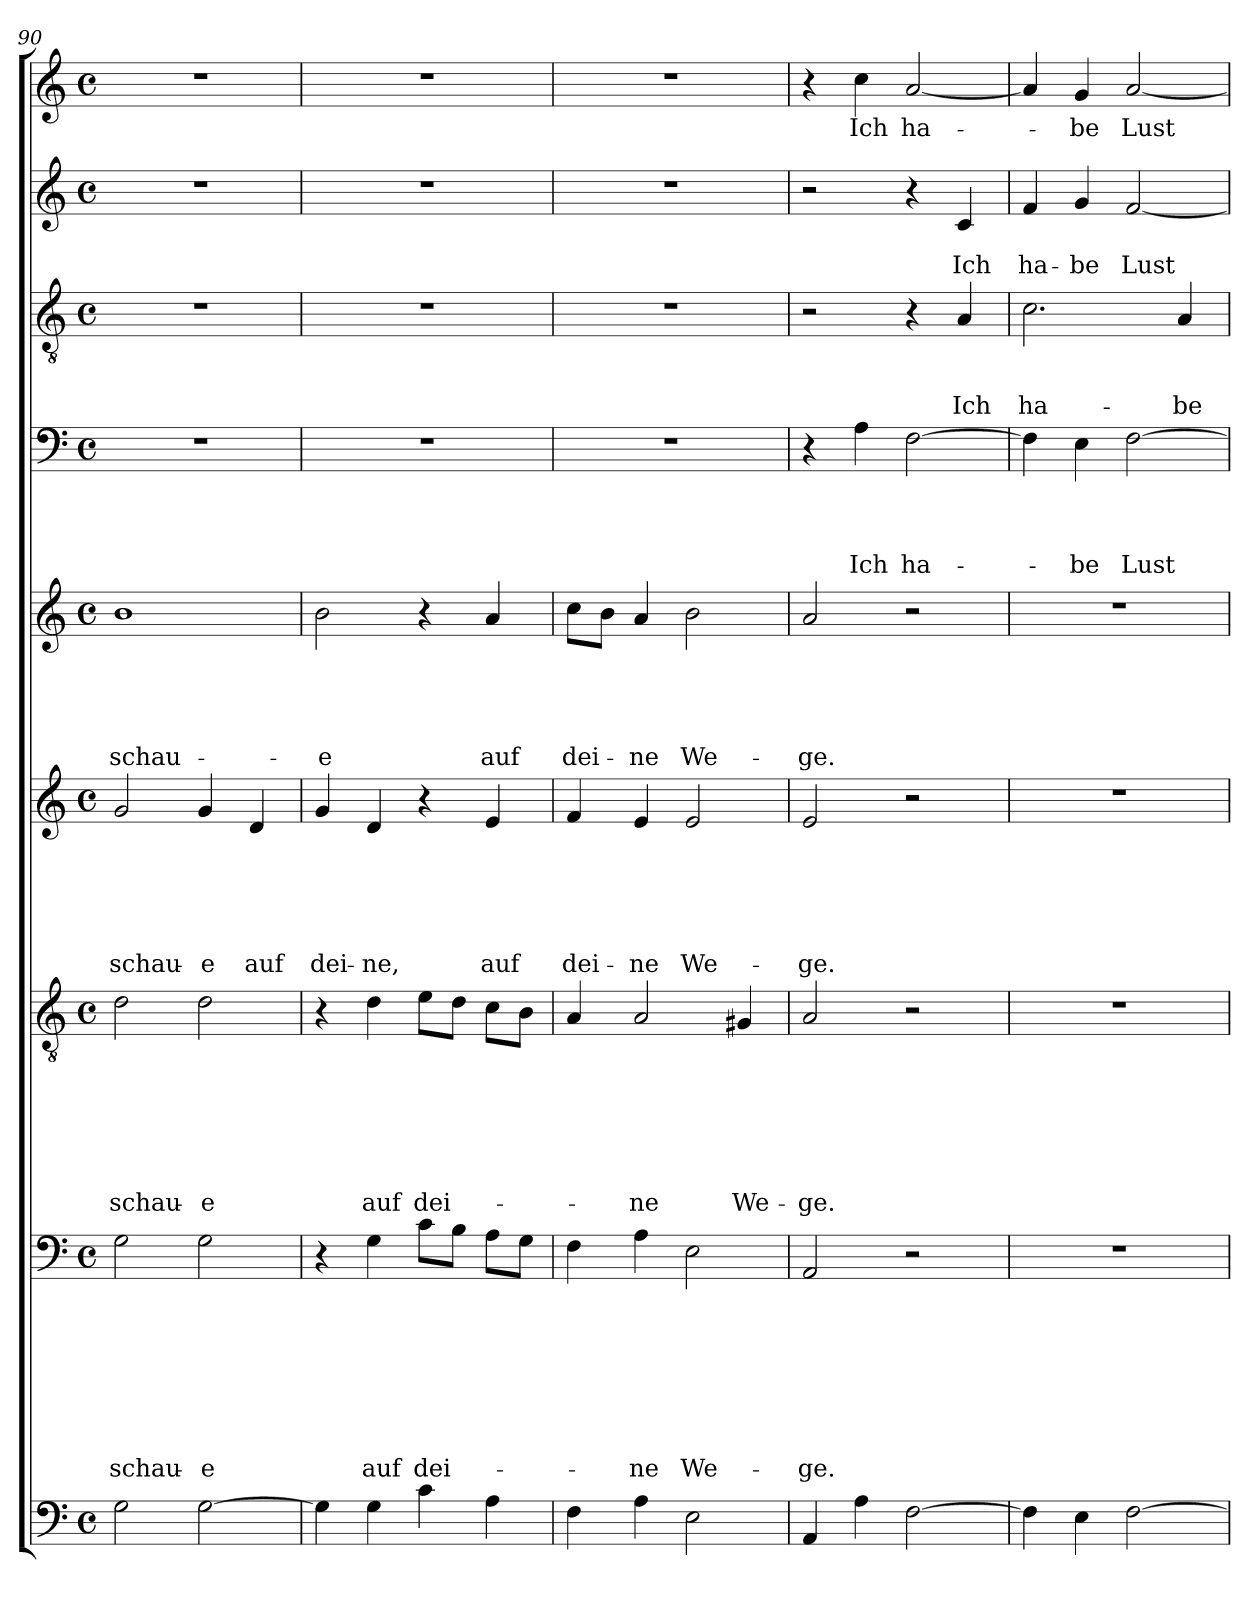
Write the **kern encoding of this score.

**kern	**kern	**text	**text	**text	**text	**text	**text	**text	**text	**kern	**text	**text	**text	**text	**text	**text	**text	**kern	**text	**text	**text	**text	**text	**text	**kern	**text	**text	**text	**text	**text	**kern	**text	**text	**text	**text	**kern	**text	**text	**text	**kern	**text	**text	**kern	**text
*part9	*part8	*part8	*part8	*part8	*part8	*part8	*part8	*part8	*part8	*part7	*part7	*part7	*part7	*part7	*part7	*part7	*part7	*part6	*part6	*part6	*part6	*part6	*part6	*part6	*part5	*part5	*part5	*part5	*part5	*part5	*part4	*part4	*part4	*part4	*part4	*part3	*part3	*part3	*part3	*part2	*part2	*part2	*part1	*part1
*staff9	*staff8	*staff8	*staff8	*staff8	*staff8	*staff8	*staff8	*staff8	*staff8	*staff7	*staff7	*staff7	*staff7	*staff7	*staff7	*staff7	*staff7	*staff6	*staff6	*staff6	*staff6	*staff6	*staff6	*staff6	*staff5	*staff5	*staff5	*staff5	*staff5	*staff5	*staff4	*staff4	*staff4	*staff4	*staff4	*staff3	*staff3	*staff3	*staff3	*staff2	*staff2	*staff2	*staff1	*staff1
*clefF4	*clefF4	*	*	*	*	*	*	*	*	*clefGv2	*	*	*	*	*	*	*	*clefG2	*	*	*	*	*	*	*clefG2	*	*	*	*	*	*clefF4	*	*	*	*	*clefGv2	*	*	*	*clefG2	*	*	*clefG2	*
*k[]	*k[]	*	*	*	*	*	*	*	*	*k[]	*	*	*	*	*	*	*	*k[]	*	*	*	*	*	*	*k[]	*	*	*	*	*	*k[]	*	*	*	*	*k[]	*	*	*	*k[]	*	*	*k[]	*
*C:	*C:	*	*	*	*	*	*	*	*	*C:	*	*	*	*	*	*	*	*C:	*	*	*	*	*	*	*C:	*	*	*	*	*	*C:	*	*	*	*	*C:	*	*	*	*C:	*	*	*C:	*
*M4/4	*M4/4	*	*	*	*	*	*	*	*	*M4/4	*	*	*	*	*	*	*	*M4/4	*	*	*	*	*	*	*M4/4	*	*	*	*	*	*M4/4	*	*	*	*	*M4/4	*	*	*	*M4/4	*	*	*M4/4	*
*met(c)	*met(c)	*	*	*	*	*	*	*	*	*met(c)	*	*	*	*	*	*	*	*met(c)	*	*	*	*	*	*	*met(c)	*	*	*	*	*	*met(c)	*	*	*	*	*met(c)	*	*	*	*met(c)	*	*	*met(c)	*
=90	=90	=90	=90	=90	=90	=90	=90	=90	=90	=90	=90	=90	=90	=90	=90	=90	=90	=90	=90	=90	=90	=90	=90	=90	=90	=90	=90	=90	=90	=90	=90	=90	=90	=90	=90	=90	=90	=90	=90	=90	=90	=90	=90	=90
!	!	!	!	!	!	!	!	!	!LO:LY:b	!	!	!	!	!	!	!	!LO:LY:b	!	!	!	!	!	!	!LO:LY:b	!	!	!	!	!	!LO:LY:b	!	!	!	!	!	!	!	!	!	!	!	!	!	!
2G\	2G\	.	.	.	.	.	.	.	schau-	2d\	.	.	.	.	.	.	schau-	2g/	.	.	.	.	.	schau-	1b	.	.	.	.	schau-	1r	.	.	.	.	1r	.	.	.	1r	.	.	1r	.
!	!	!	!	!	!	!	!	!	!LO:LY:b	!	!	!	!	!	!	!	!LO:LY:b	!	!	!	!	!	!	!LO:LY:b	!	!	!	!	!	!	!	!	!	!	!	!	!	!	!	!	!	!	!	!
[2G\	2G\	.	.	.	.	.	.	.	-e	2d\	.	.	.	.	.	.	-e	4g/	.	.	.	.	.	-e	.	.	.	.	.	.	.	.	.	.	.	.	.	.	.	.	.	.	.	.
!	!	!	!	!	!	!	!	!	!	!	!	!	!	!	!	!	!	!	!	!	!	!	!	!LO:LY:b	!	!	!	!	!	!	!	!	!	!	!	!	!	!	!	!	!	!	!	!
.	.	.	.	.	.	.	.	.	.	.	.	.	.	.	.	.	.	4d/	.	.	.	.	.	auf	.	.	.	.	.	.	.	.	.	.	.	.	.	.	.	.	.	.	.	.
=91	=91	=91	=91	=91	=91	=91	=91	=91	=91	=91	=91	=91	=91	=91	=91	=91	=91	=91	=91	=91	=91	=91	=91	=91	=91	=91	=91	=91	=91	=91	=91	=91	=91	=91	=91	=91	=91	=91	=91	=91	=91	=91	=91	=91
!	!	!	!	!	!	!	!	!	!	!	!	!	!	!	!	!	!	!	!	!	!	!	!	!LO:LY:b	!	!	!	!	!	!LO:LY:b	!	!	!	!	!	!	!	!	!	!	!	!	!	!
4G\]	4r	.	.	.	.	.	.	.	.	4r	.	.	.	.	.	.	.	4g/	.	.	.	.	.	dei-	2b\	.	.	.	.	-e	1r	.	.	.	.	1r	.	.	.	1r	.	.	1r	.
!	!	!	!	!	!	!	!	!	!LO:LY:b	!	!	!	!	!	!	!	!LO:LY:b	!	!	!	!	!	!	!LO:LY:b	!	!	!	!	!	!	!	!	!	!	!	!	!	!	!	!	!	!	!	!
4G\	4G\	.	.	.	.	.	.	.	auf	4d\	.	.	.	.	.	.	auf	4d/	.	.	.	.	.	-ne,	.	.	.	.	.	.	.	.	.	.	.	.	.	.	.	.	.	.	.	.
!	!	!	!	!	!	!	!	!	!LO:LY:b	!	!	!	!	!	!	!	!LO:LY:b	!	!	!	!	!	!	!	!	!	!	!	!	!	!	!	!	!	!	!	!	!	!	!	!	!	!	!
4c\	8c\L	.	.	.	.	.	.	.	dei-	8e\L	.	.	.	.	.	.	dei-	4r	.	.	.	.	.	.	4r	.	.	.	.	.	.	.	.	.	.	.	.	.	.	.	.	.	.	.
.	8B\J	.	.	.	.	.	.	.	.	8d\J	.	.	.	.	.	.	.	.	.	.	.	.	.	.	.	.	.	.	.	.	.	.	.	.	.	.	.	.	.	.	.	.	.	.
!	!	!	!	!	!	!	!	!	!	!	!	!	!	!	!	!	!	!	!	!	!	!	!	!LO:LY:b	!	!	!	!	!	!LO:LY:b	!	!	!	!	!	!	!	!	!	!	!	!	!	!
4A\	8A\L	.	.	.	.	.	.	.	.	8c\L	.	.	.	.	.	.	.	4e/	.	.	.	.	.	auf	4a/	.	.	.	.	auf	.	.	.	.	.	.	.	.	.	.	.	.	.	.
.	8G\J	.	.	.	.	.	.	.	.	8B\J	.	.	.	.	.	.	.	.	.	.	.	.	.	.	.	.	.	.	.	.	.	.	.	.	.	.	.	.	.	.	.	.	.	.
=92	=92	=92	=92	=92	=92	=92	=92	=92	=92	=92	=92	=92	=92	=92	=92	=92	=92	=92	=92	=92	=92	=92	=92	=92	=92	=92	=92	=92	=92	=92	=92	=92	=92	=92	=92	=92	=92	=92	=92	=92	=92	=92	=92	=92
!	!	!	!	!	!	!	!	!	!	!	!	!	!	!	!	!	!	!	!	!	!	!	!	!LO:LY:b	!	!	!	!	!	!LO:LY:b	!	!	!	!	!	!	!	!	!	!	!	!	!	!
4F\	4F\	.	.	.	.	.	.	.	.	4A/	.	.	.	.	.	.	.	4f/	.	.	.	.	.	dei-	8cc\L	.	.	.	.	dei-	1r	.	.	.	.	1r	.	.	.	1r	.	.	1r	.
.	.	.	.	.	.	.	.	.	.	.	.	.	.	.	.	.	.	.	.	.	.	.	.	.	8b\J	.	.	.	.	.	.	.	.	.	.	.	.	.	.	.	.	.	.	.
!	!	!	!	!	!	!	!	!	!LO:LY:b	!	!	!	!	!	!	!	!LO:LY:b	!	!	!	!	!	!	!LO:LY:b	!	!	!	!	!	!LO:LY:b	!	!	!	!	!	!	!	!	!	!	!	!	!	!
4A\	4A\	.	.	.	.	.	.	.	-ne	2A/	.	.	.	.	.	.	-ne	4e/	.	.	.	.	.	-ne	4a/	.	.	.	.	-ne	.	.	.	.	.	.	.	.	.	.	.	.	.	.
!	!	!	!	!	!	!	!	!	!LO:LY:b	!	!	!	!	!	!	!	!	!	!	!	!	!	!	!LO:LY:b	!	!	!	!	!	!LO:LY:b	!	!	!	!	!	!	!	!	!	!	!	!	!	!
2E\	2E\	.	.	.	.	.	.	.	We-	.	.	.	.	.	.	.	.	2e/	.	.	.	.	.	We-	2b\	.	.	.	.	We-	.	.	.	.	.	.	.	.	.	.	.	.	.	.
!	!	!	!	!	!	!	!	!	!	!	!	!	!	!	!	!	!LO:LY:b	!	!	!	!	!	!	!	!	!	!	!	!	!	!	!	!	!	!	!	!	!	!	!	!	!	!	!
.	.	.	.	.	.	.	.	.	.	4G#X/	.	.	.	.	.	.	We-	.	.	.	.	.	.	.	.	.	.	.	.	.	.	.	.	.	.	.	.	.	.	.	.	.	.	.
=93	=93	=93	=93	=93	=93	=93	=93	=93	=93	=93	=93	=93	=93	=93	=93	=93	=93	=93	=93	=93	=93	=93	=93	=93	=93	=93	=93	=93	=93	=93	=93	=93	=93	=93	=93	=93	=93	=93	=93	=93	=93	=93	=93	=93
!	!	!	!	!	!	!	!	!	!LO:LY:b	!	!	!	!	!	!	!	!LO:LY:b	!	!	!	!	!	!	!LO:LY:b	!	!	!	!	!	!LO:LY:b	!	!	!	!	!	!	!	!	!	!	!	!	!	!
4AA/	2AA/	.	.	.	.	.	.	.	-ge.	2A/	.	.	.	.	.	.	-ge.	2e/	.	.	.	.	.	-ge.	2a/	.	.	.	.	-ge.	4r	.	.	.	.	2r	.	.	.	2r	.	.	4r	.
!	!	!	!	!	!	!	!	!	!	!	!	!	!	!	!	!	!	!	!	!	!	!	!	!	!	!	!	!	!	!	!	!	!	!	!LO:LY:b	!	!	!	!	!	!	!	!	!LO:LY:b
4A\	.	.	.	.	.	.	.	.	.	.	.	.	.	.	.	.	.	.	.	.	.	.	.	.	.	.	.	.	.	.	4A\	.	.	.	Ich	.	.	.	.	.	.	.	4cc\	Ich
!	!	!	!	!	!	!	!	!	!	!	!	!	!	!	!	!	!	!	!	!	!	!	!	!	!	!	!	!	!	!	!	!	!	!	!LO:LY:b	!	!	!	!	!	!	!	!	!LO:LY:b
[2F\	2r	.	.	.	.	.	.	.	.	2r	.	.	.	.	.	.	.	2r	.	.	.	.	.	.	2r	.	.	.	.	.	[2F\	.	.	.	ha-	4r	.	.	.	4r	.	.	[2a/	ha-
!	!	!	!	!	!	!	!	!	!	!	!	!	!	!	!	!	!	!	!	!	!	!	!	!	!	!	!	!	!	!	!	!	!	!	!	!	!	!	!LO:LY:b	!	!	!LO:LY:b	!	!
.	.	.	.	.	.	.	.	.	.	.	.	.	.	.	.	.	.	.	.	.	.	.	.	.	.	.	.	.	.	.	.	.	.	.	.	4A/	.	.	Ich	4c/	.	Ich	.	.
=94	=94	=94	=94	=94	=94	=94	=94	=94	=94	=94	=94	=94	=94	=94	=94	=94	=94	=94	=94	=94	=94	=94	=94	=94	=94	=94	=94	=94	=94	=94	=94	=94	=94	=94	=94	=94	=94	=94	=94	=94	=94	=94	=94	=94
!	!	!	!	!	!	!	!	!	!	!	!	!	!	!	!	!	!	!	!	!	!	!	!	!	!	!	!	!	!	!	!	!	!	!	!	!	!	!	!LO:LY:b	!	!	!LO:LY:b	!	!
4F\]	1r	.	.	.	.	.	.	.	.	1r	.	.	.	.	.	.	.	1r	.	.	.	.	.	.	1r	.	.	.	.	.	4F\]	.	.	.	.	2.c\	.	.	ha-	4f/	.	ha-	4a/]	.
!	!	!	!	!	!	!	!	!	!	!	!	!	!	!	!	!	!	!	!	!	!	!	!	!	!	!	!	!	!	!	!	!	!	!	!LO:LY:b	!	!	!	!	!	!	!LO:LY:b	!	!LO:LY:b
4E\	.	.	.	.	.	.	.	.	.	.	.	.	.	.	.	.	.	.	.	.	.	.	.	.	.	.	.	.	.	.	4E\	.	.	.	-be	.	.	.	.	4g/	.	-be	4g/	-be
!	!	!	!	!	!	!	!	!	!	!	!	!	!	!	!	!	!	!	!	!	!	!	!	!	!	!	!	!	!	!	!	!	!	!	!LO:LY:b	!	!	!	!	!	!	!LO:LY:b	!	!LO:LY:b
[2F\	.	.	.	.	.	.	.	.	.	.	.	.	.	.	.	.	.	.	.	.	.	.	.	.	.	.	.	.	.	.	[2F\	.	.	.	Lust	.	.	.	.	[2f/	.	Lust	[2a/	Lust
!	!	!	!	!	!	!	!	!	!	!	!	!	!	!	!	!	!	!	!	!	!	!	!	!	!	!	!	!	!	!	!	!	!	!	!	!	!	!	!LO:LY:b	!	!	!	!	!
.	.	.	.	.	.	.	.	.	.	.	.	.	.	.	.	.	.	.	.	.	.	.	.	.	.	.	.	.	.	.	.	.	.	.	.	4A/	.	.	-be	.	.	.	.	.
=	=	=	=	=	=	=	=	=	=	=	=	=	=	=	=	=	=	=	=	=	=	=	=	=	=	=	=	=	=	=	=	=	=	=	=	=	=	=	=	=	=	=	=	=
*-	*-	*-	*-	*-	*-	*-	*-	*-	*-	*-	*-	*-	*-	*-	*-	*-	*-	*-	*-	*-	*-	*-	*-	*-	*-	*-	*-	*-	*-	*-	*-	*-	*-	*-	*-	*-	*-	*-	*-	*-	*-	*-	*-	*-
